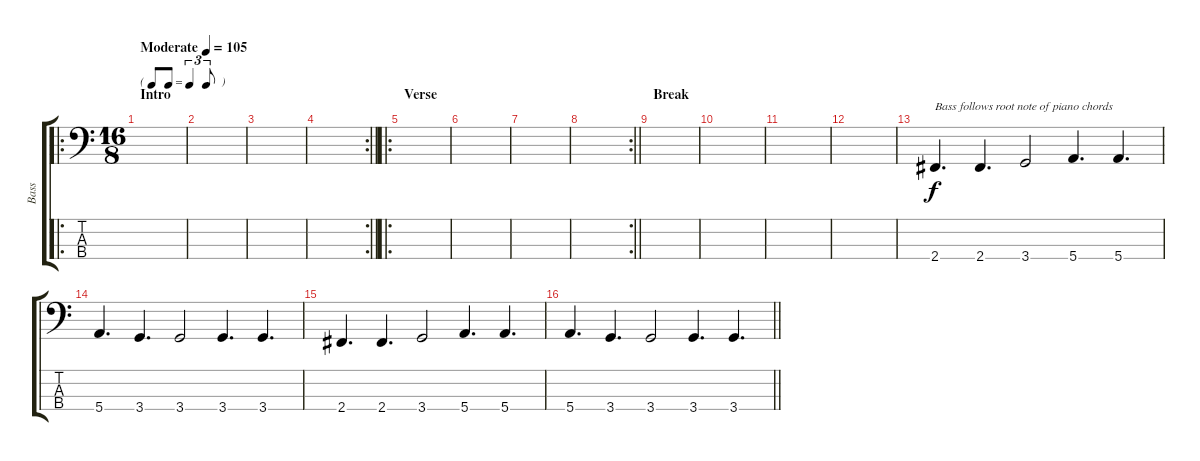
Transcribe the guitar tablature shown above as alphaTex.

\track ("Bass" "Bass") {instrument electricbassfinger}
\staff {score tabs}
\tuning (G2 D2 A1 E1) {hide}
\ro
\ts (16 8)
\tf triplet8th
\section ("" "Intro")
\tempo (105 "Moderate")
\clef f4
\ks c
|
|
|
\rc 2
\barLineRight lightlight
|
\ro
\section ("" "Verse")
|
|
|
\rc 2
\barLineRight lightlight
|
\section ("" "Break")
|
|
|
|
2.4.4{d txt "Bass follows root note of piano chords"} 2.4.4{d} 3.4.2 5.4.4{d} 5.4.4{d} |
5.4.4{d} 3.4.4{d} 3.4.2 3.4.4{d} 3.4.4{d} |
2.4.4{d} 2.4.4{d} 3.4.2 5.4.4{d} 5.4.4{d} |
\barLineRight lightlight
5.4.4{d} 3.4.4{d} 3.4.2 3.4.4{d} 3.4.4{d}
